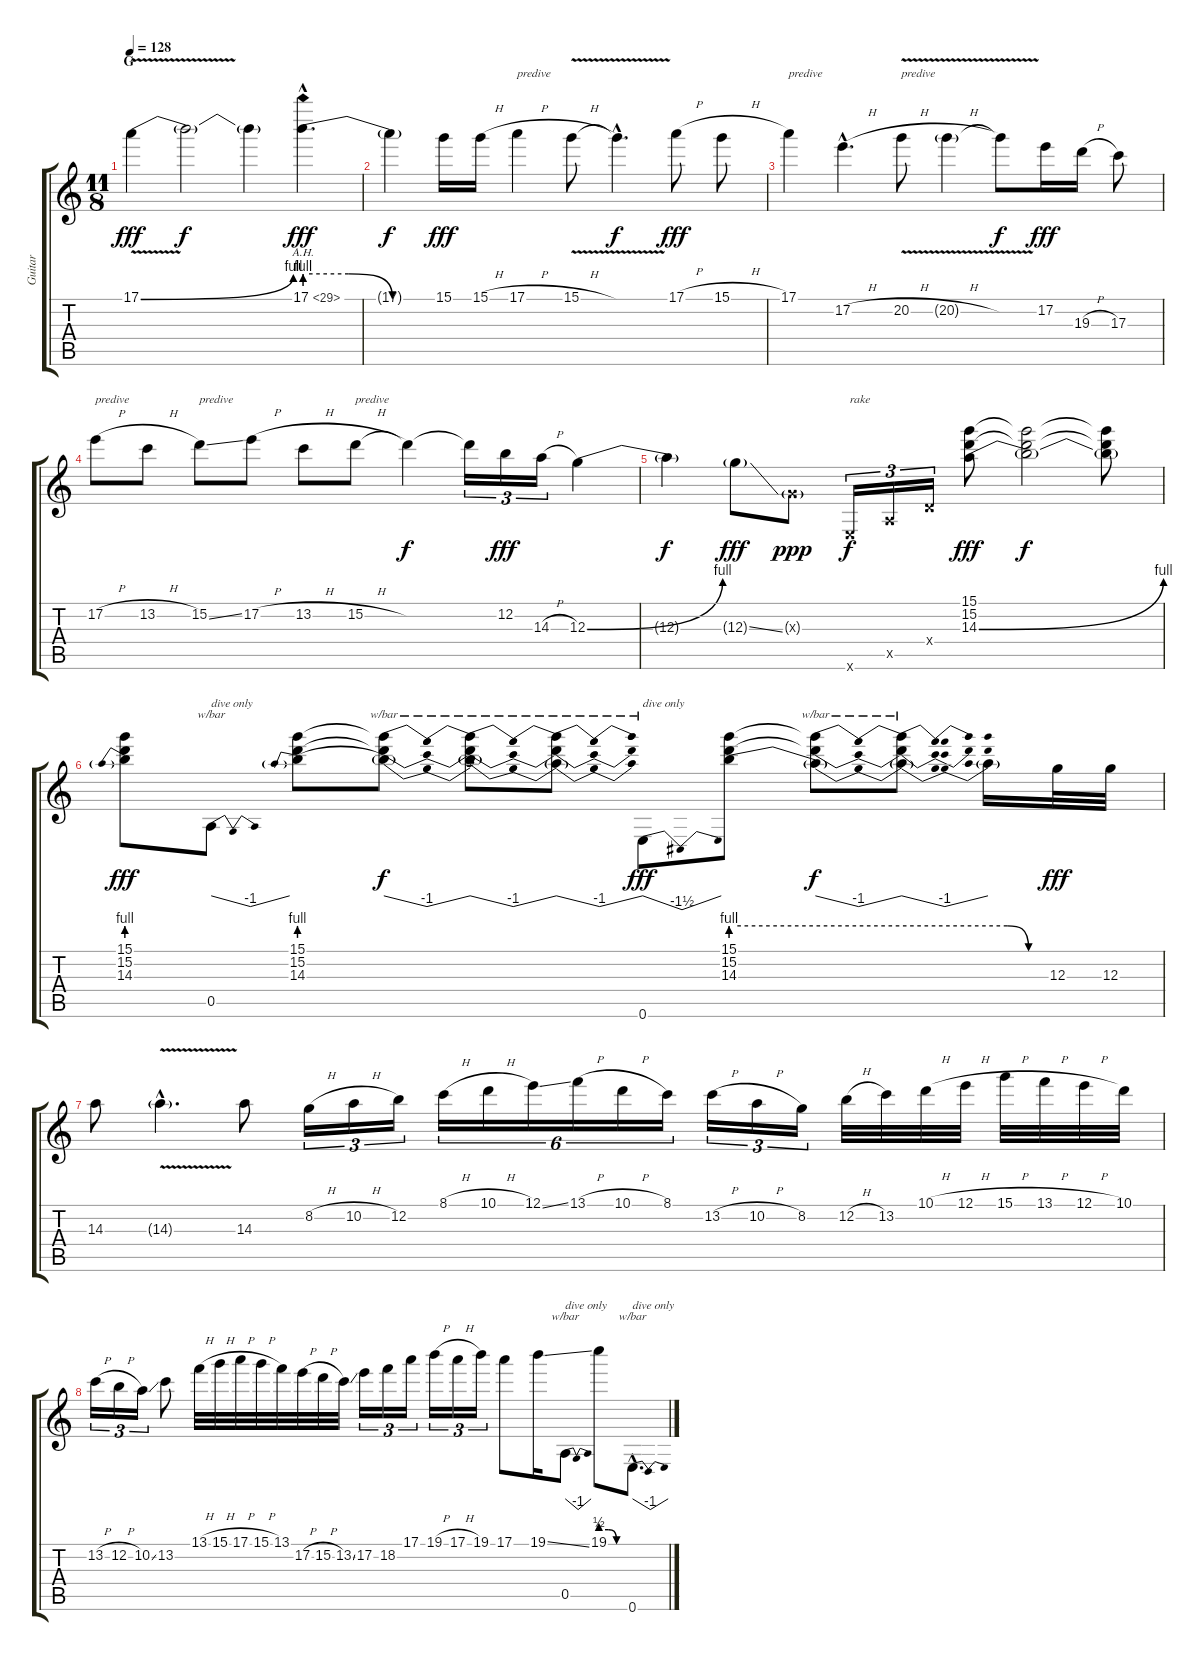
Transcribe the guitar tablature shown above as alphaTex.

\track ("Guitar" "Guitar") {instrument distortionguitar}
\staff {score tabs}
\tuning (E4 B3 G3 D3 A2 E2) {hide}
\ts (11 8)
\section ("" "G")
\tempo 128
\clef g2
\ks c
17.1{be (bend 0 0 60 4) v}.4{dy fff} 17.1{t}.2{dy f} 17.1{t}.4 17.1{be (custom 0 4 20 4 40 0 60 0) ah 12 hac}.4{d dy fff} |
17.1{t}.4{dy f} 15.1.16{dy fff} 15.1{h}.16 17.1{h}.4{txt "predive" volume 0} 15.1{v h}.8{volume 16} 15.1{hac t}.4{d dy f} 17.1{h}.8{dy fff} 15.1{h}.8 |
17.1.4{txt "predive" volume 0} 17.2{h hac}.4{d volume 16} 20.2{v h}.8{txt "predive" volume 0} 20.2{v h g}.4{volume 16} 20.2{t}.8{dy f} 17.2.16{dy fff} 19.3{h}.16 17.3.8 |
17.2{h}.8{txt "predive" volume 0} 13.2{h}.8{volume 16} 15.2{ss}.8{txt "predive" volume 0} 17.2{h}.8{volume 16} 13.2{h}.8 15.2{h}.8{txt "predive" volume 0} 15.2{t}.4{dy f volume 16} 15.2{t}.16{tu (3 2)} 12.2.16{tu (3 2) dy fff} 14.3{h}.16{tu (3 2)} 12.3{be (bend 0 0 60 4)}.4 |
12.3{t}.4{dy f} 12.3{ss g}.8{dy fff} 0.3{g x}.8{dy ppp} 0.6{x}.16{tu (3 2) txt "rake" dy f} 0.5{x}.16{tu (3 2)} 0.4{x}.16{tu (3 2)} (15.1 15.2 14.3{be (bend 0 0 60 4)}).8{dy fff} (15.1{t} 15.2{t} 14.3{t}).2{dy f} (15.1{t} 15.2{t} 14.3{t}).8 |
(15.1 15.2 14.3{be (prebend 0 4 60 4)}).8{dy fff} 0.5.8{tbe (dip default 0 0 30 -4 60 0) txt "dive only" volume 0} (15.1 15.2 14.3{be (prebend 0 4 60 4)}).8{volume 16} (15.1{t} 15.2{t} 14.3{t}).8{tbe (dip default 0 0 30 -4 60 0) dy f volume 0} (15.1{t} 15.2{t} 14.3{t}).8{tbe (dip default 0 0 30 -4 60 0)} (15.1{t} 15.2{t} 14.3{t}).8{tbe (dip default 0 0 30 -4 60 0)} 0.6.8{tbe (dip default 0 0 30 -6 60 0) txt "dive only" dy fff} (15.1 15.2 14.3{be (custom 0 4 52 4 56 0 60 0)}).8{volume 16} (15.1{t} 15.2{t} 14.3{t}).8{tbe (dip default 0 0 30 -4 60 0) dy f volume 0} (15.1{t} 15.2{t} 14.3{t}).8{tbe (dip default 0 0 30 -4 60 0)} 14.3{t}.16{volume 16} 12.3.32{dy fff} 12.3.32 |
14.3.8 14.3{v g hac}.4{d} 14.3.8 8.2{h}.16{tu (3 2)} 10.2{h}.16{tu (3 2)} 12.2.16{tu (3 2)} 8.1{h}.16{tu (6 4)} 10.1{h}.16{tu (6 4)} 12.1{ss}.16{tu (6 4)} 13.1{h}.16{tu (6 4)} 10.1{h}.16{tu (6 4)} 8.1.16{tu (6 4)} 13.2{h}.16{tu (3 2)} 10.2{h}.16{tu (3 2)} 8.2.16{tu (3 2)} 12.2{h}.32 13.2.32 10.1{h}.32 12.1{h}.32 15.1{h}.32 13.1{h}.32 12.1{h}.32 10.1.32 |
13.2{h}.16{tu (3 2)} 12.2{h}.16{tu (3 2)} 10.2{ss}.16{tu (3 2)} 13.2.8 13.1{h}.32 15.1{h}.32 17.1{h}.32 15.1{h}.32 13.1.32 17.2{h}.32 15.2{h}.32 13.2{ss}.32 17.2.16{tu (3 2)} 18.2.16{tu (3 2)} 17.1.16{tu (3 2)} 19.1{h}.16{tu (3 2)} 17.1{h}.16{tu (3 2)} 19.1.16{tu (3 2)} 17.1.8 19.1{ss}.16 0.5.8{tbe (dip default 0 0 30 -4 60 0) txt "dive only" volume 0} 19.1{be (custom 0 2 20 2 40 0 60 0)}.8{volume 16} 0.6{hac}.8{d tbe (dip default 0 0 30 -4 60 0) txt "dive only" volume 0}
